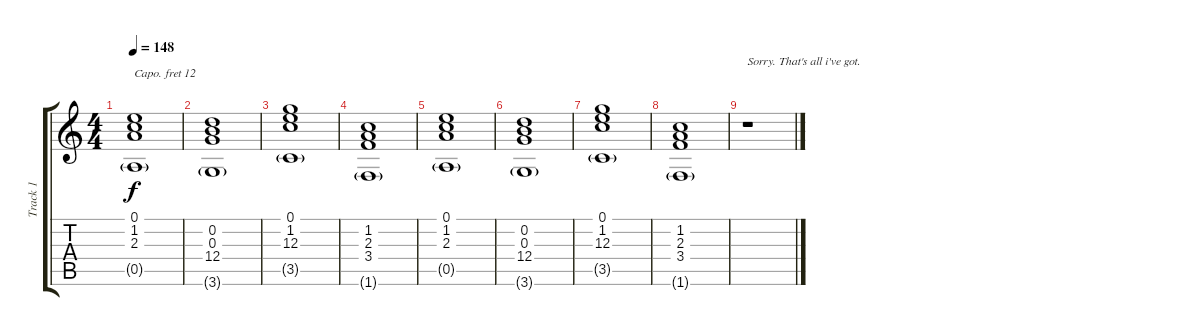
\track ("Track 1" "Track 1") {instrument rockorgan}
\staff {score tabs}
\capo 12
\tuning (E4 B3 G3 D3 A2 E2) {hide}
\ts (4 4)
\tempo 148
\clef g2
\ks c
(0.1 1.2 2.3 0.5{g}).1{dy f} |
(0.2 0.3 12.4 3.6{g}).1 |
(0.1 1.2 12.3 3.5{g}).1 |
(1.2 2.3 3.4 1.6{g}).1 |
(0.1 1.2 2.3 0.5{g}).1 |
(0.2 0.3 12.4 3.6{g}).1 |
(0.1 1.2 12.3 3.5{g}).1 |
(1.2 2.3 3.4 1.6{g}).1 |
r.1{txt "Sorry. That's all i've got."}
